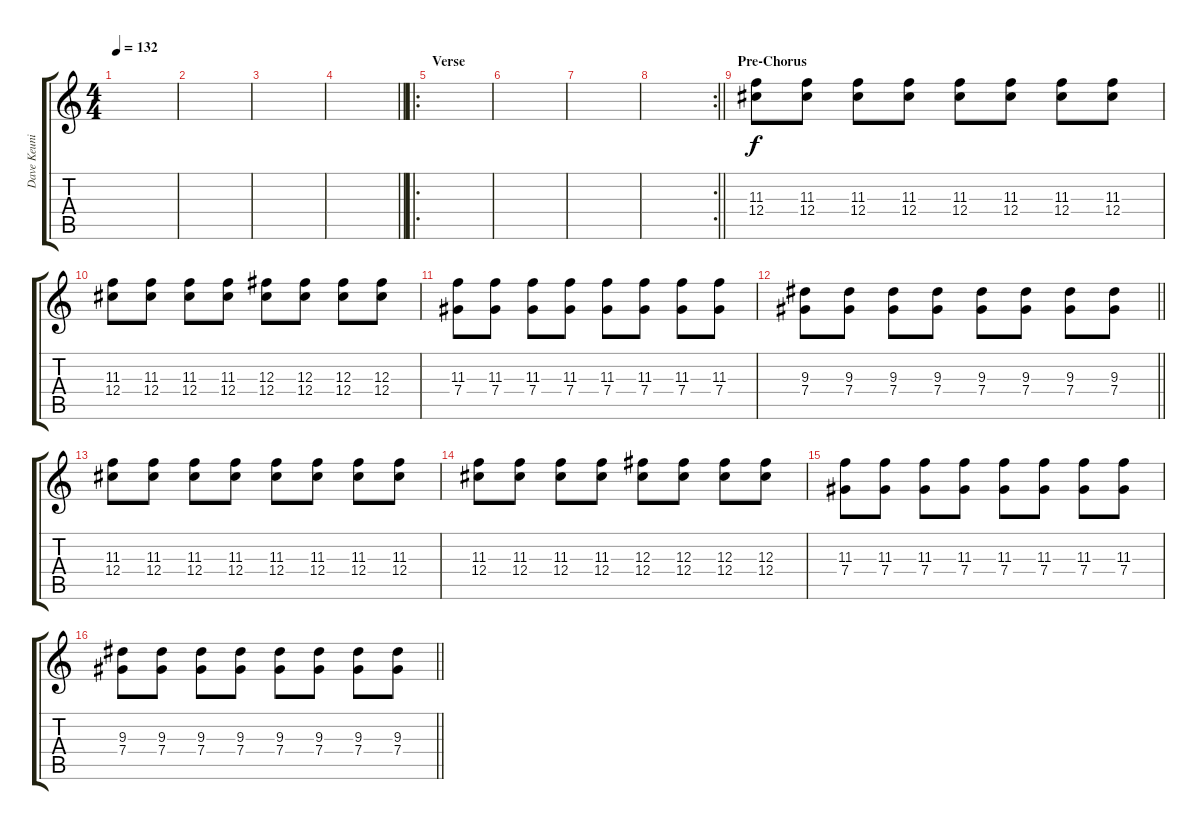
\track ("Dave Keuning" "Dave Keuni") {instrument electricguitarmuted}
\staff {score tabs}
\tuning (Eb4 Bb3 Gb3 Db3 Ab2 Eb2) {hide}
\ts (4 4)
\tempo 132
\clef g2
\ks c
|
|
|
\barLineRight lightlight
|
\ro
\section ("" "Verse")
|
|
|
\rc 2
\barLineRight lightlight
|
\section ("" "Pre-Chorus")
(11.3 12.4).8{instrument electricguitarmuted} (11.3 12.4).8 (11.3 12.4).8 (11.3 12.4).8 (11.3 12.4).8 (11.3 12.4).8 (11.3 12.4).8 (11.3 12.4).8 |
(11.3 12.4).8 (11.3 12.4).8 (11.3 12.4).8 (11.3 12.4).8 (12.3 12.4).8 (12.3 12.4).8 (12.3 12.4).8 (12.3 12.4).8 |
(11.3 7.4).8 (11.3 7.4).8 (11.3 7.4).8 (11.3 7.4).8 (11.3 7.4).8 (11.3 7.4).8 (11.3 7.4).8 (11.3 7.4).8 |
\barLineRight lightlight
(9.3 7.4).8 (9.3 7.4).8 (9.3 7.4).8 (9.3 7.4).8 (9.3 7.4).8 (9.3 7.4).8 (9.3 7.4).8 (9.3 7.4).8 |
(11.3 12.4).8{instrument electricguitarmuted} (11.3 12.4).8 (11.3 12.4).8 (11.3 12.4).8 (11.3 12.4).8 (11.3 12.4).8 (11.3 12.4).8 (11.3 12.4).8 |
(11.3 12.4).8 (11.3 12.4).8 (11.3 12.4).8 (11.3 12.4).8 (12.3 12.4).8 (12.3 12.4).8 (12.3 12.4).8 (12.3 12.4).8 |
(11.3 7.4).8 (11.3 7.4).8 (11.3 7.4).8 (11.3 7.4).8 (11.3 7.4).8 (11.3 7.4).8 (11.3 7.4).8 (11.3 7.4).8 |
\barLineRight lightlight
(9.3 7.4).8 (9.3 7.4).8 (9.3 7.4).8 (9.3 7.4).8 (9.3 7.4).8 (9.3 7.4).8 (9.3 7.4).8 (9.3 7.4).8
